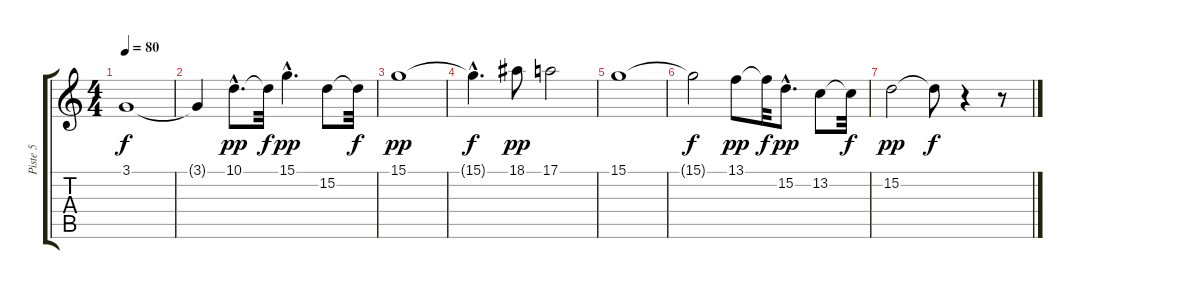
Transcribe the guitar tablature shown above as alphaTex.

\track ("Piste 5" "Piste 5") {instrument englishhorn}
\staff {score tabs}
\tuning (E4 B3 G3 D3 A2 E2) {hide}
\ts (4 4)
\tempo 80
\clef g2
\ks c
3.1{t}.1{dy f} |
3.1{t}.4 10.1{hac}.8{d dy pp} 10.1{t}.32{dy f} 15.1{hac}.4{d dy pp} 15.2.8 15.2{t}.32{dy f} |
15.1.1{dy pp} |
15.1{hac t}.4{d dy f} 18.1.8{dy pp} 17.1.2 |
15.1.1 |
15.1{t}.2{dy f} 13.1.8{dy pp} 13.1{t}.32{dy f} 15.2{hac}.8{d dy pp} 13.2.8 13.2{t}.32{dy f} |
15.2.2{dy pp} 15.2{t}.8{dy f} r.4 r.8
